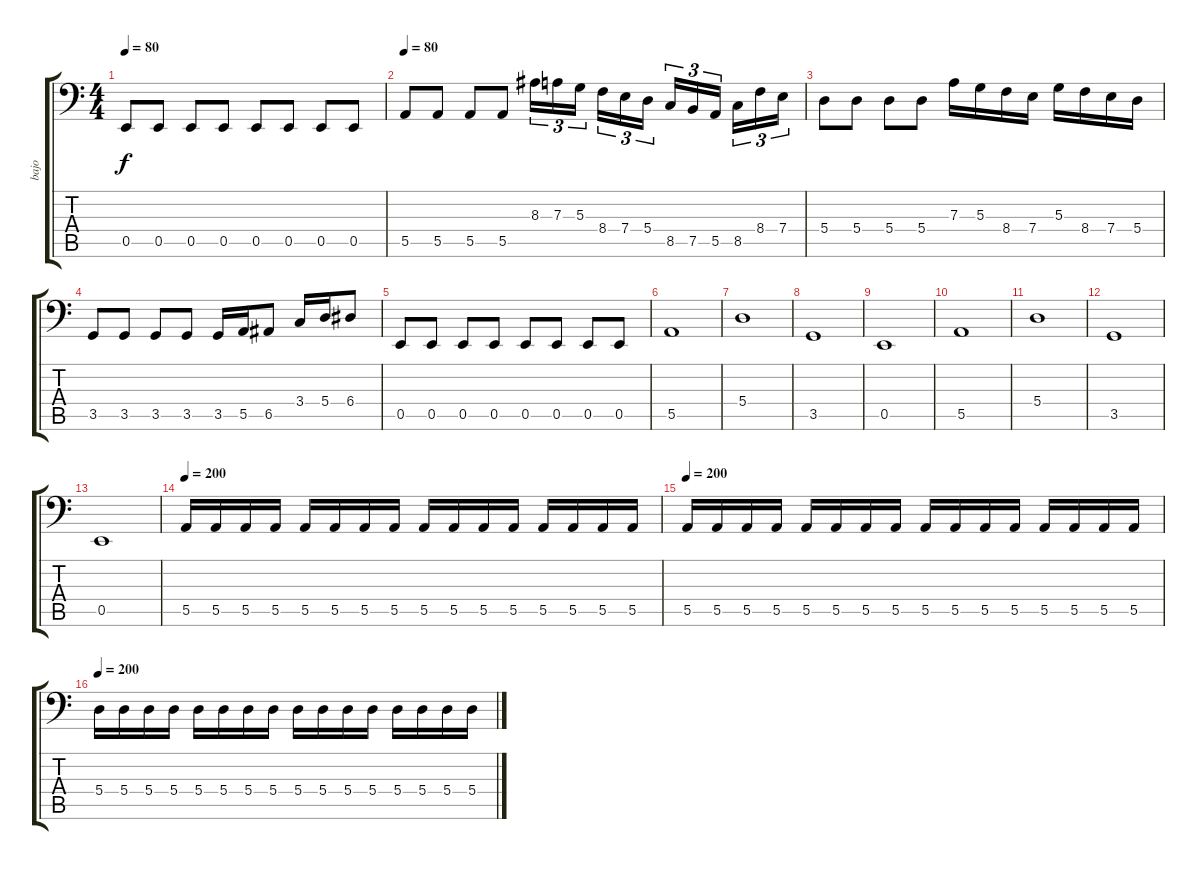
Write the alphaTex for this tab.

\track ("bajo" "bajo") {instrument electricbassfinger}
\staff {score tabs}
\tuning (C3 G2 D2 A1 E1 B0) {hide}
\ts (4 4)
\tempo 80
\clef f4
\ks c
0.5.8{dy f} 0.5.8 0.5.8 0.5.8 0.5.8 0.5.8 0.5.8 0.5.8 |
\tempo 80
5.5.8 5.5.8 5.5.8 5.5.8 8.3.16{tu (3 2)} 7.3.16{tu (3 2)} 5.3.16{tu (3 2)} 8.4.16{tu (3 2)} 7.4.16{tu (3 2)} 5.4.16{tu (3 2)} 8.5.16{tu (3 2)} 7.5.16{tu (3 2)} 5.5.16{tu (3 2)} 8.5.16{tu (3 2)} 8.4.16{tu (3 2)} 7.4.16{tu (3 2)} |
5.4.8 5.4.8 5.4.8 5.4.8 7.3.16 5.3.16 8.4.16 7.4.16 5.3.16 8.4.16 7.4.16 5.4.16 |
3.5.8 3.5.8 3.5.8 3.5.8 3.5.16 5.5.16 6.5.8 3.4.16 5.4.16 6.4.8 |
0.5.8 0.5.8 0.5.8 0.5.8 0.5.8 0.5.8 0.5.8 0.5.8 |
5.5.1 |
5.4.1 |
3.5.1 |
0.5.1 |
5.5.1 |
5.4.1 |
3.5.1 |
0.5.1 |
\tempo 200
5.5.16 5.5.16 5.5.16 5.5.16 5.5.16 5.5.16 5.5.16 5.5.16 5.5.16 5.5.16 5.5.16 5.5.16 5.5.16 5.5.16 5.5.16 5.5.16 |
\tempo 200
5.5.16 5.5.16 5.5.16 5.5.16 5.5.16 5.5.16 5.5.16 5.5.16 5.5.16 5.5.16 5.5.16 5.5.16 5.5.16 5.5.16 5.5.16 5.5.16 |
\tempo 200
5.4.16 5.4.16 5.4.16 5.4.16 5.4.16 5.4.16 5.4.16 5.4.16 5.4.16 5.4.16 5.4.16 5.4.16 5.4.16 5.4.16 5.4.16 5.4.16
